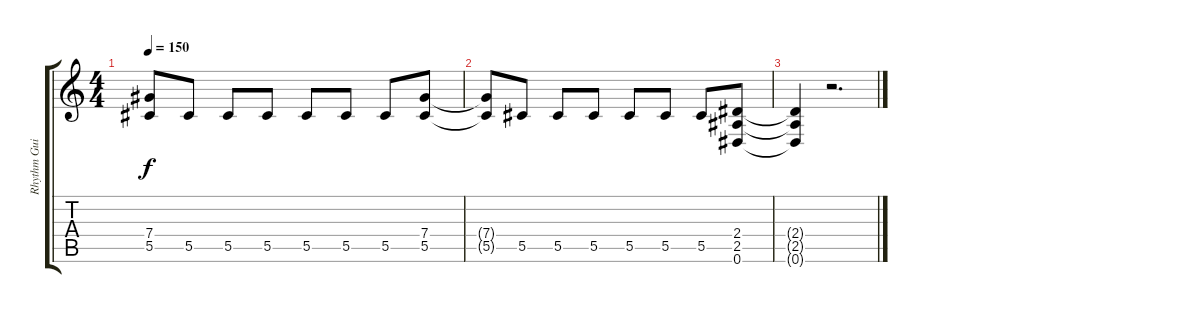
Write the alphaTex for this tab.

\track ("Rhythm Guitar I" "Rhythm Gui") {instrument distortionguitar}
\staff {score tabs}
\tuning (Eb4 Bb3 Gb3 Db3 Ab2 Eb2) {hide}
\ts (4 4)
\tempo 150
\clef g2
\ks c
(7.4{t} 5.5{t}).8{dy f} 5.5.8 5.5.8 5.5.8 5.5.8 5.5.8 5.5.8 (7.4 5.5).8 |
(7.4{t} 5.5{t}).8 5.5.8 5.5.8 5.5.8 5.5.8 5.5.8 5.5.8 (2.4 2.5 0.6).8 |
(2.4{t} 2.5{t} 0.6{t}).4 r.2{d}
